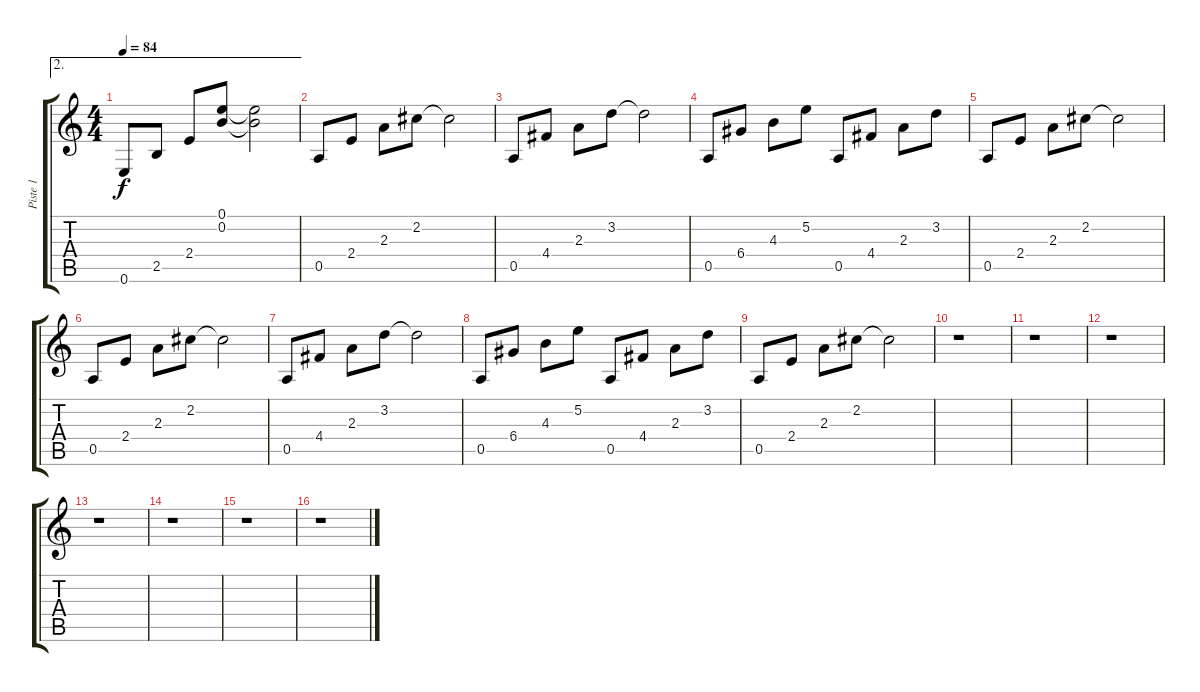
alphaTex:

\track ("Piste 1" "Piste 1") {instrument electricguitarclean}
\staff {score tabs}
\tuning (E4 B3 G3 D3 A2 E2) {hide}
\ae 2
\ts (4 4)
\tempo 84
\clef g2
\ks c
0.6.8{dy f} 2.5.8 2.4.8 (0.1 0.2).8 (0.1{t} 0.2{t}).2 |
0.5.8 2.4.8 2.3.8 2.2.8 2.2{t}.2 |
0.5.8 4.4.8 2.3.8 3.2.8 3.2{t}.2 |
0.5.8 6.4.8 4.3.8 5.2.8 0.5.8 4.4.8 2.3.8 3.2.8 |
0.5.8 2.4.8 2.3.8 2.2.8 2.2{t}.2 |
0.5.8 2.4.8 2.3.8 2.2.8 2.2{t}.2 |
0.5.8 4.4.8 2.3.8 3.2.8 3.2{t}.2 |
0.5.8 6.4.8 4.3.8 5.2.8 0.5.8 4.4.8 2.3.8 3.2.8 |
0.5.8 2.4.8 2.3.8 2.2.8 2.2{t}.2 |
r.1 |
r.1 |
r.1 |
r.1 |
r.1 |
r.1 |
r.1
